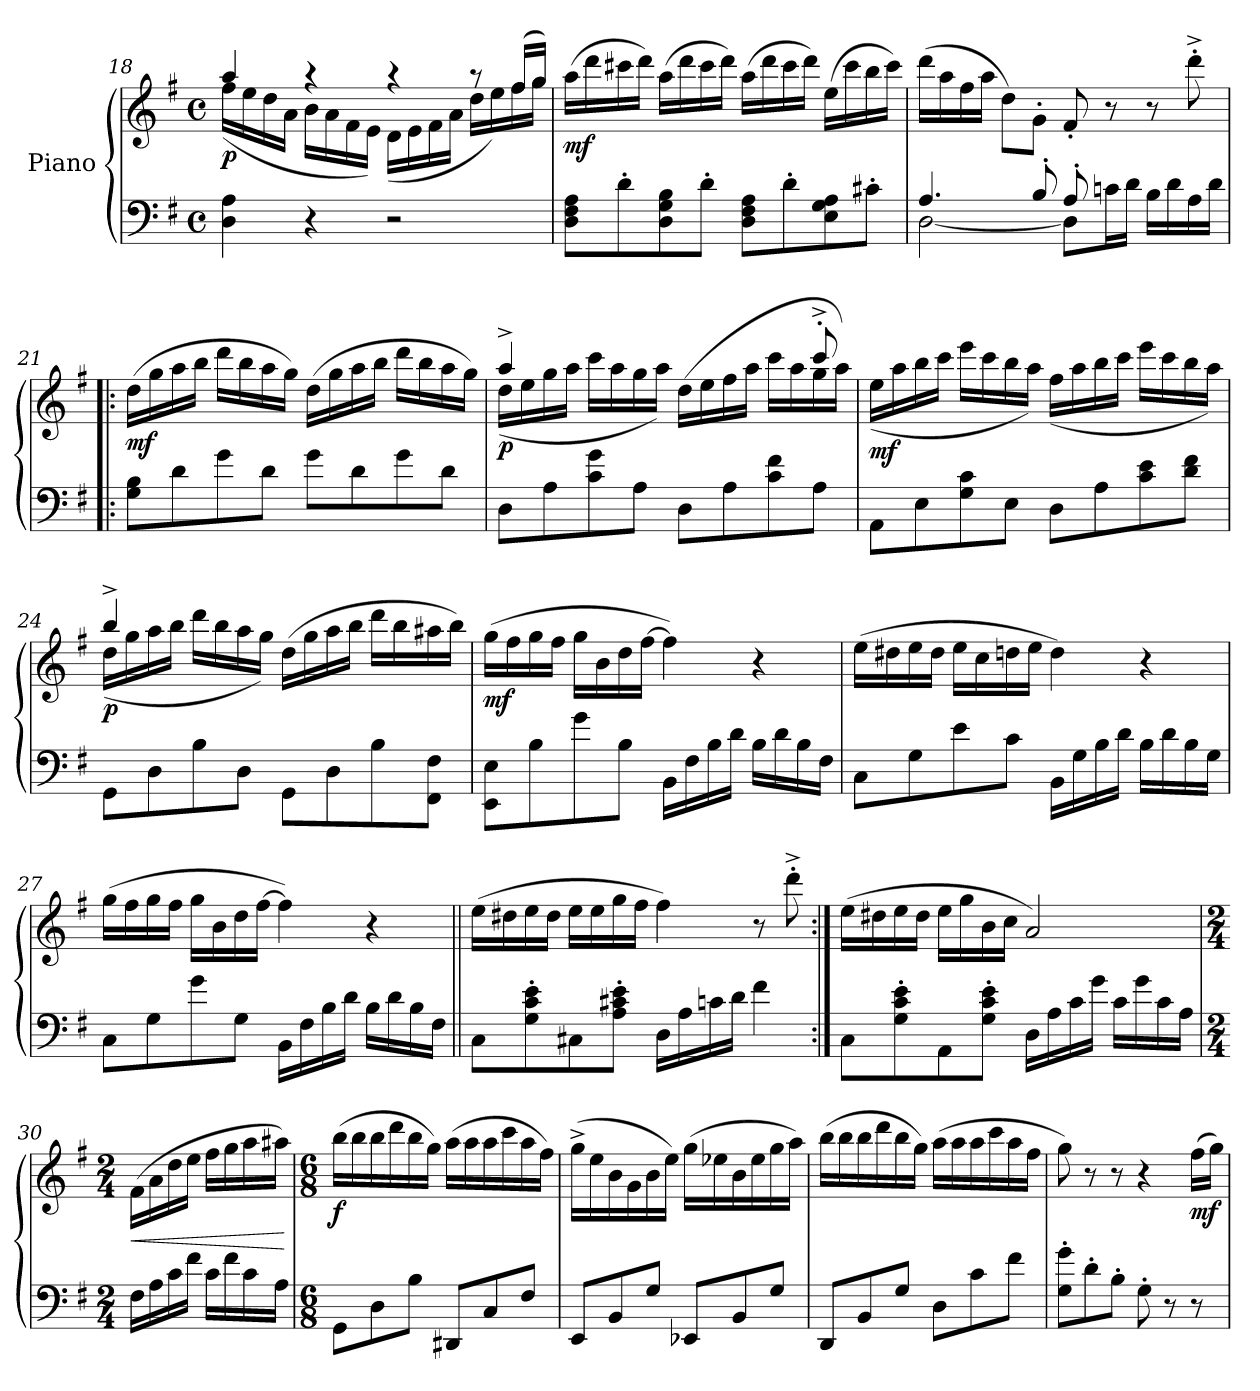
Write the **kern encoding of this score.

**kern	**kern	**dynam
*part1	*part1	*part1
*staff2	*staff1	*staff1/2
*I"Piano	*	*
!!LO:LB:g=z
*clefF4	*clefG2	*
*k[f#]	*k[f#]	*
*e:	*e:	*
*M4/4	*M4/4	*
*met(c)	*met(c)	*
=18	=18	=18
*	*^	*
!	!	!	!LO:DY:b
4D\ 4A\	4aa/	(<16ff#\LL	p
.	.	16ee\	.
.	.	16dd\	.
.	.	16a\JJ	.
4r	4raa	16b\LL	.
.	.	16a\	.
.	.	16f#\	.
.	.	16e\JJ)	.
2r	4raa	(<16d\LL	.
.	.	16e\	.
.	.	16f#\	.
.	.	16a\JJ	.
.	8raa	16dd\LL	.
.	.	16ee\)	.
.	(>16ff#/LL	16ff#\	.
.	16gg/JJ)	16gg\JJ	.
=19	=19	=19	=19
!	!	!	!LO:DY:b
*	*v	*v	*
8D\ 8F#\ 8A\L	(>16aa\LL	mf
.	16ddd\	.
8d'\	16ccc#X\	.
.	16ddd\JJ)	.
8D\ 8G\ 8B\	(>16aa\LL	.
.	16ddd\	.
8d'\J	16ccc#\	.
.	16ddd\JJ)	.
8D\ 8F#\ 8A\L	(>16aa\LL	.
.	16ddd\	.
8d'\	16ccc#\	.
.	16ddd\JJ)	.
8E\ 8G\ 8A\	(>16ee\LL	.
.	16ccc#\	.
8c#X'\J	16bb\	.
.	16ccc#\JJ)	.
!!LO:LB:g=z
=20	=20	=20
*^	*	*
4.A/	[2D\	(>16ddd\LL	.
.	.	16aa\	.
.	.	16ff#\	.
.	.	16aa\JJ	.
.	.	8dd\L)	.
8B'/	.	8g'\J	.
8A'/	8D\L]	8f#'/	.
4.ryy	16cni\L	8r	.
.	16d\JJ	.	.
.	16B\LL	8r	.
.	16d\	.	.
.	16A\	8ddd'^\	.
.	16d\JJ	.	.
=21!|:	=21!|:	=21!|:	=21!|:
!	!	!	!LO:DY:b
*v	*v	*	*
8G\ 8B\L	(>16dd\LL	mf
.	16gg\	.
8d\	16aa\	.
.	16bb\JJ	.
8g\	16ddd\LL	.
.	16bb\	.
8d\J	16aa\	.
.	16gg\JJ)	.
8g\L	(>16dd\LL	.
.	16gg\	.
8d\	16aa\	.
.	16bb\JJ	.
8g\	16ddd\LL	.
.	16bb\	.
8d\J	16aa\	.
.	16gg\JJ)	.
!!LO:LB:g=z
=22	=22	=22
*	*^	*
!	!	!	!LO:DY:b
8D\L	4aa^/	(<16dd\LL	p
.	.	16ee\	.
8A\	.	16gg\	.
.	.	16aa\JJ	.
8c\ 8g\	2ryy	16ccc\LL	.
.	.	16aa\	.
8A\J	.	16gg\	.
.	.	16aa\JJ)	.
8D\L	.	(<16dd\LL	.
.	.	16ee\	.
8A\	.	16ff#\	.
.	.	16aa\JJ	.
8c\ 8f#\	8ryy	16ccc\LL	.
.	.	16aa\	.
8A\J	8ccc'^/	16gg\	.
.	.	16aa\JJ)	.
=23	=23	=23	=23
!	!	!	!LO:DY:b
8AA\L	1ryy	(>16ee\LL	mf
.	.	16aa\	.
8E\	.	16bb\	.
.	.	16ccc\JJ	.
8G\ 8c\	.	16eee\LL	.
.	.	16ccc\	.
8E\J	.	16bb\	.
.	.	16aa\JJ)	.
8D\L	.	(>16ff#\LL	.
.	.	16aa\	.
8A\	.	16bb\	.
.	.	16ccc\JJ	.
8c\ 8e\	.	16eee\LL	.
.	.	16ccc\	.
8d\ 8f#\J	.	16bb\	.
.	.	16aa\JJ)	.
!!LO:PB:g=z	!!
=24	=24	=24	=24
!	!	!	!LO:DY:b
8GG\L	4bb^/	(<16dd\LL	p
.	.	16gg\	.
8D\	.	16aa\	.
.	.	16bb\JJ	.
8B\	2.ryy	16ddd\LL	.
.	.	16bb\	.
8D\J	.	16aa\	.
.	.	16gg\JJ)	.
8GG\L	.	(>16dd\LL	.
.	.	16gg\	.
8D\	.	16aa\	.
.	.	16bb\JJ	.
8B\	.	16ddd\LL	.
.	.	16bb\	.
8FF#\ 8F#\J	.	16aa#X\	.
.	.	16bb\JJ)	.
=25	=25	=25	=25
!	!	!	!LO:DY:b
*	*v	*v	*
8EE\ 8E\L	(>16gg\LL	mf
.	16ff#\	.
8B\	16gg\	.
.	16ff#\JJ	.
8g\	16gg\LL	.
.	16b\	.
8B\J	16dd\	.
.	[16ff#\JJ	.
16BB\LL	4ff#\])	.
16F#\	.	.
16B\	.	.
16d\JJ	.	.
16B\LL	4r	.
16d\	.	.
16B\	.	.
16F#\JJ	.	.
!!LO:LB:g=z
=26	=26	=26
8C\L	(>16ee\LL	.
.	16dd#X\	.
8G\	16ee\	.
.	16dd#\JJ	.
8e\	16ee\LL	.
.	16cc\	.
8c\J	16ddn\	.
.	16ee\JJ	.
16BB\LL	4dd\)	.
16G\	.	.
16B\	.	.
16d\JJ	.	.
16B\LL	4r	.
16d\	.	.
16B\	.	.
16G\JJ	.	.
=27	=27	=27
8C\L	(>16gg\LL	.
.	16ff#\	.
8G\	16gg\	.
.	16ff#\JJ	.
8g\	16gg\LL	.
.	16b\	.
8G\J	16dd\	.
.	[16ff#\JJ	.
16BB\LL	4ff#\])	.
16F#\	.	.
16B\	.	.
16d\JJ	.	.
16B\LL	4r	.
16d\	.	.
16B\	.	.
16F#\JJ	.	.
!!LO:LB:g=z
=28||	=28||	=28||
8C\L	(>16ee\LL	.
.	16dd#X\	.
8G\' 8c\' 8e\'	16ee\	.
.	16dd#\JJ	.
8C#X\	16ee\LL	.
.	16ee\	.
8A\' 8c#X\' 8e\'J	16gg\	.
.	16ff#\JJ	.
16D\LL	4ff#\)	.
16A\	.	.
16cn\	.	.
16d\JJ	.	.
4f#\	8r	.
.	8ddd'^\	.
=29:|!	=29:|!	=29:|!
8C\L	(>16ee\LL	.
.	16dd#X\	.
8G\' 8c\' 8e\'	16ee\	.
.	16dd#\JJ	.
8AA\	16ee\LL	.
.	16gg\	.
8G\' 8c\' 8e\'J	16b\	.
.	16cc\JJ	.
16D\LL	2a/)	.
16A\	.	.
16c\	.	.
16g\JJ	.	.
16c\LL	.	.
16g\	.	.
16c\	.	.
16A\JJ	.	.
=30	=30	=30
*M2/4	*M2/4	*
!	!	!LO:HP:b
16F#\LL	(>16f#\LL	<
16A\	16a\	.
16c\	16dd\	.
16f#\JJ	16ee\JJ	.
16c\LL	16ff#\LL	.
16f#\	16gg\	.
16c\	16aa\	.
16A\JJ	16aa#X\JJ)	.
.	.	[
!!LO:LB:g=z
=31	=31	=31
*M6/8	*M6/8	*
!	!	!LO:DY:b
8GG\L	(>16bb\LL	f
.	16bb\	.
8D\	16bb\	.
.	16ddd\	.
8B\J	16bb\	.
.	16gg\JJ)	.
8DD#X/L	(>16aa\LL	.
.	16aa\	.
8C/	16aa\	.
.	16ccc\	.
8F#/J	16aa\	.
.	16ff#\JJ)	.
=32	=32	=32
8EE/L	(>16gg^\LL	.
.	16ee\	.
8BB/	16b\	.
.	16g\	.
8G/J	16b\	.
.	16ee\JJ)	.
8EE-X/L	(>16gg\LL	.
.	16ee-X\	.
8BB/	16b\	.
.	16ee-\	.
8G/J	16gg\	.
.	16aa\JJ)	.
=33	=33	=33
8DD/L	(>16bb\LL	.
.	16bb\	.
8BB/	16bb\	.
.	16ddd\	.
8G/J	16bb\	.
.	16gg\JJ)	.
8D\L	(>16aa\LL	.
.	16aa\	.
8c\	16aa\	.
.	16ccc\	.
8f#\J	16aa\	.
.	16ff#\JJ	.
!!LO:LB:g=z
=34	=34	=34
8G\' 8g\'L	8gg\)	.
8d'\	8r	.
8B'\J	8r	.
8G'\	4r	.
8r	.	.
!	!	!LO:DY:b
8r	(>16ff#\LL	mf
.	16gg\JJ)	.
=	=	=
*-	*-	*-
